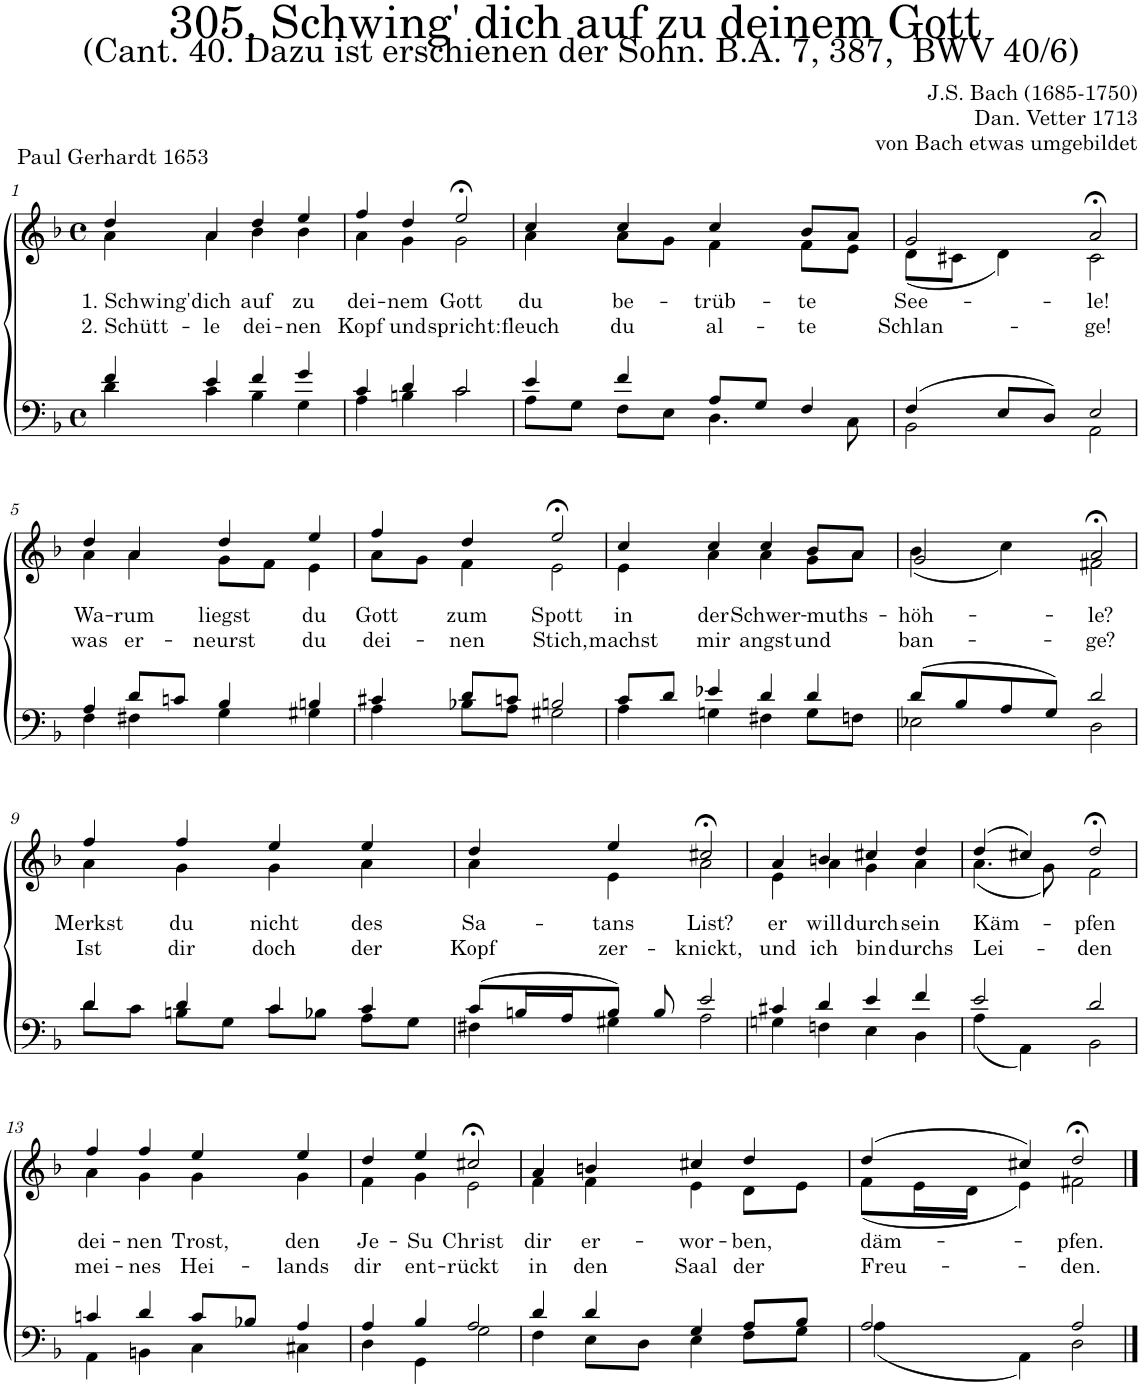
**kern	**kern	**text	**text
*part2	*part1	*part1	*part1
*staff2	*staff1	*staff1	*staff1
*I"Tenor/Bass	*I"Soprano/Alto	*	*
*clefF4	*clefG2	*	*
*k[b-]	*k[b-]	*	*
*M4/4	*M4/4	*	*
*met(c)	*met(c)	*	*
=1	=1	=1	=1
*^	*	*	*
!	!	!	!LO:LY:b	!LO:LY:b
*	*	*^	*	*
4f/	4d\	4dd;</	4a\	1. Schwing'	2. Schütt-
!	!	!	!	!LO:LY:b	!LO:LY:b
4e/	4c\	4a/	4a\	dich	-le
!	!	!	!	!LO:LY:b	!LO:LY:b
4f/	4B-\	4dd/	4b-\	auf	dei-
!	!	!	!	!LO:LY:b	!LO:LY:b
4g/	4G\	4ee/	4b-\	zu	-nen
=2	=2	=2	=2	=2	=2
!	!	!	!	!LO:LY:b	!LO:LY:b
4c/	4A\	4ff/	4a\	dei-	Kopf
!	!	!	!	!LO:LY:b	!LO:LY:b
4d/	4Bn\	4dd/	4g\	-nem	und
!	!	!	!	!LO:LY:b	!LO:LY:b
2c/	2c\	2ee;<,/	2g\	Gott	spricht:
=3	=3	=3	=3	=3	=3
!	!	!	!	!LO:LY:b	!LO:LY:b
4e/	8A\L	4cc/	4a\	du	fleuch
.	8G\J	.	.	.	.
!	!	!	!	!LO:LY:b	!LO:LY:b
4f/	8F\L	4cc/	8a\L	be-	du
.	8E\J	.	8g\J	.	.
!	!	!	!	!LO:LY:b	!LO:LY:b
8A/L	4.D\	4cc/	4f\	-trüb-	al-
8G/J	.	.	.	.	.
!	!	!	!	!LO:LY:b	!LO:LY:b
4F/	.	8b-/L	8f\L	-te	-te
.	8C\	8a/J	8e\J	.	.
=4	=4	=4	=4	=4	=4
!	!	!	!	!LO:LY:b	!LO:LY:b
(4F/	2BB-\	2g/	(8d\L	See-	Schlan-
.	.	.	8c#X\J	.	.
8E/L	.	.	4d\)	.	.
8D/J)	.	.	.	.	.
!	!	!	!	!LO:LY:b	!LO:LY:b
2E/	2AA\	2a;<,/	2c#\	-le!	ge!
!!LO:LB:g=z	!!
=5	=5	=5	=5	=5	=5
!	!	!	!	!LO:LY:b	!LO:LY:b
4A/	4F\	4dd/	4a\	Wa-	was
!	!	!	!	!LO:LY:b	!LO:LY:b
8d/L	4F#X\	4a/	4a\	-rum	er-
8cn/J	.	.	.	.	.
!	!	!	!	!LO:LY:b	!LO:LY:b
4B-/	4G\	4dd/	8g\L	liegst	-neurst
.	.	.	8f\J	.	.
!	!	!	!	!LO:LY:b	!LO:LY:b
4Bn/	4G#X\	4ee/	4e\	du	du
=6	=6	=6	=6	=6	=6
!	!	!	!	!LO:LY:b	!LO:LY:b
4c#X/	4A\	4ff/	8a\L	Gott	dei-
.	.	.	8g\J	.	.
!	!	!	!	!LO:LY:b	!LO:LY:b
8d/L	8B-X\L	4dd/	4f\	zum	-nen
8cn/J	8A\J	.	.	.	.
!	!	!	!	!LO:LY:b	!LO:LY:b
2Bn/	2G#X\	2ee;<,/	2e\	Spott	Stich,
=7	=7	=7	=7	=7	=7
!	!	!	!	!LO:LY:b	!LO:LY:b
8c/L	4A\	4cc/	4e\	in	machst
8d/J	.	.	.	.	.
!	!	!	!	!LO:LY:b	!LO:LY:b
4e-X/	4Gn\	4cc/	4a\	der	mir
!	!	!	!	!LO:LY:b	!LO:LY:b
4d/	4F#X\	4cc/	4a\	Schwer-	angst
!	!	!	!	!LO:LY:b	!LO:LY:b
4d/	8G\L	8b-/L	8g\L	-muths-	und
.	8Fn\J	8a/J	8a\J	.	.
=8	=8	=8	=8	=8	=8
!	!	!	!	!LO:LY:b	!LO:LY:b
(8d/L	2E-X\	2g/	(4b-\	-höh-	ban-
8B-/	.	.	.	.	.
8A/	.	.	4cc\)	.	.
8G/J)	.	.	.	.	.
!	!	!	!	!LO:LY:b	!LO:LY:b
2d/	2D\	2a;<,/	2f#X\	-le?	-ge?
!!LO:LB:g=z	!!
=9	=9	=9	=9	=9	=9
!	!	!	!	!LO:LY:b	!LO:LY:b
4d/	8d\L	4ff/	4a\	Merkst	Ist
.	8c\J	.	.	.	.
!	!	!	!	!LO:LY:b	!LO:LY:b
4d/	8Bn\L	4ff/	4g\	du	dir
.	8G\J	.	.	.	.
!	!	!	!	!LO:LY:b	!LO:LY:b
4c/	8c\L	4ee/	4g\	nicht	doch
.	8B-X\J	.	.	.	.
!	!	!	!	!LO:LY:b	!LO:LY:b
4c/	8A\L	4ee/	4a\	des	der
.	8G\J	.	.	.	.
=10	=10	=10	=10	=10	=10
!	!	!	!	!LO:LY:b	!LO:LY:b
(8c/L	4F#X\	4dd;</	4a\	Sa-	Kopf
16Bn/L	.	.	.	.	.
16A/J	.	.	.	.	.
!	!	!	!	!LO:LY:b	!LO:LY:b
8B/J)	4G#X\	4ee/	4e\	-tans	zer-
8B/	.	.	.	.	.
!	!	!	!	!LO:LY:b	!LO:LY:b
2e/	2A\	2cc#X;<,/	2a\	List?	-knickt,
=11	=11	=11	=11	=11	=11
!	!	!	!	!LO:LY:b	!LO:LY:b
4c#X/	4Gn\	4a/	4e\	er	und
!	!	!	!	!LO:LY:b	!LO:LY:b
4d/	4Fn\	4bn/	4a\	will	ich
!	!	!	!	!LO:LY:b	!LO:LY:b
4e/	4E\	4cc#X/	4g\	durch	bin
!	!	!	!	!LO:LY:b	!LO:LY:b
4f/	4D\	4dd/	4a\	sein	durchs
=12	=12	=12	=12	=12	=12
!	!	!	!	!LO:LY:b	!LO:LY:b
2e/	(4A\	(4dd/	(4.a\	Käm-	Lei-
.	4AA\)	4cc#X/)	.	.	.
.	.	.	8g\)	.	.
!	!	!	!	!LO:LY:b	!LO:LY:b
2d/	2BB-\	2dd;<,/	2f\	-pfen	-den
!!LO:LB:g=z	!!
=13	=13	=13	=13	=13	=13
!	!	!	!	!LO:LY:b	!LO:LY:b
4cn/	4AA\	4ff/	4a\	dei-	mei-
!	!	!	!	!LO:LY:b	!LO:LY:b
4d/	4BBn\	4ff/	4g\	-nen	-nes
!	!	!	!	!LO:LY:b	!LO:LY:b
8c/L	4C\	4ee/	4g\	Trost,	Hei-
8B-X/J	.	.	.	.	.
!	!	!	!	!LO:LY:b	!LO:LY:b
4A/	4C#X\	4ee/	4g\	den	-lands
=14	=14	=14	=14	=14	=14
!	!	!	!	!LO:LY:b	!LO:LY:b
4A/	4D\	4dd/	4f\	Je-	dir
!	!	!	!	!LO:LY:b	!LO:LY:b
4B-/	4GG\	4ee/	4g\	-Su	ent-
!	!	!	!	!LO:LY:b	!LO:LY:b
2A/	2G\	2cc#X;<,/	2e\	Christ	-rückt
=15	=15	=15	=15	=15	=15
!	!	!	!	!LO:LY:b	!LO:LY:b
4d/	4F\	4a;</	4f\	dir	in
!	!	!	!	!LO:LY:b	!LO:LY:b
4d/	8E\L	4bn/	4f\	er-	den
.	8D\J	.	.	.	.
!	!	!	!	!LO:LY:b	!LO:LY:b
4G/	4E\	4cc#X/	4e\	-wor-	Saal
!	!	!	!	!LO:LY:b	!LO:LY:b
8A/L	8F\L	4dd/	8d\L	-ben,	der
8B-/J	8G\J	.	8e\J	.	.
=16	=16	=16	=16	=16	=16
!	!	!	!	!LO:LY:b	!LO:LY:b
2A/	(4A\	(4dd/	(8f\L	däm-	Freu-
.	.	.	16e\L	.	.
.	.	.	16d\JJ	.	.
.	4AA\)	4cc#X/)	4e\)	.	.
!	!	!	!	!LO:LY:b	!LO:LY:b
2A/	2D\	2dd;</	2f#X\	-pfen.	-den.
*v	*v	*	*	*	*
*	*v	*v	*	*
==	==	==	==
*-	*-	*-	*-
